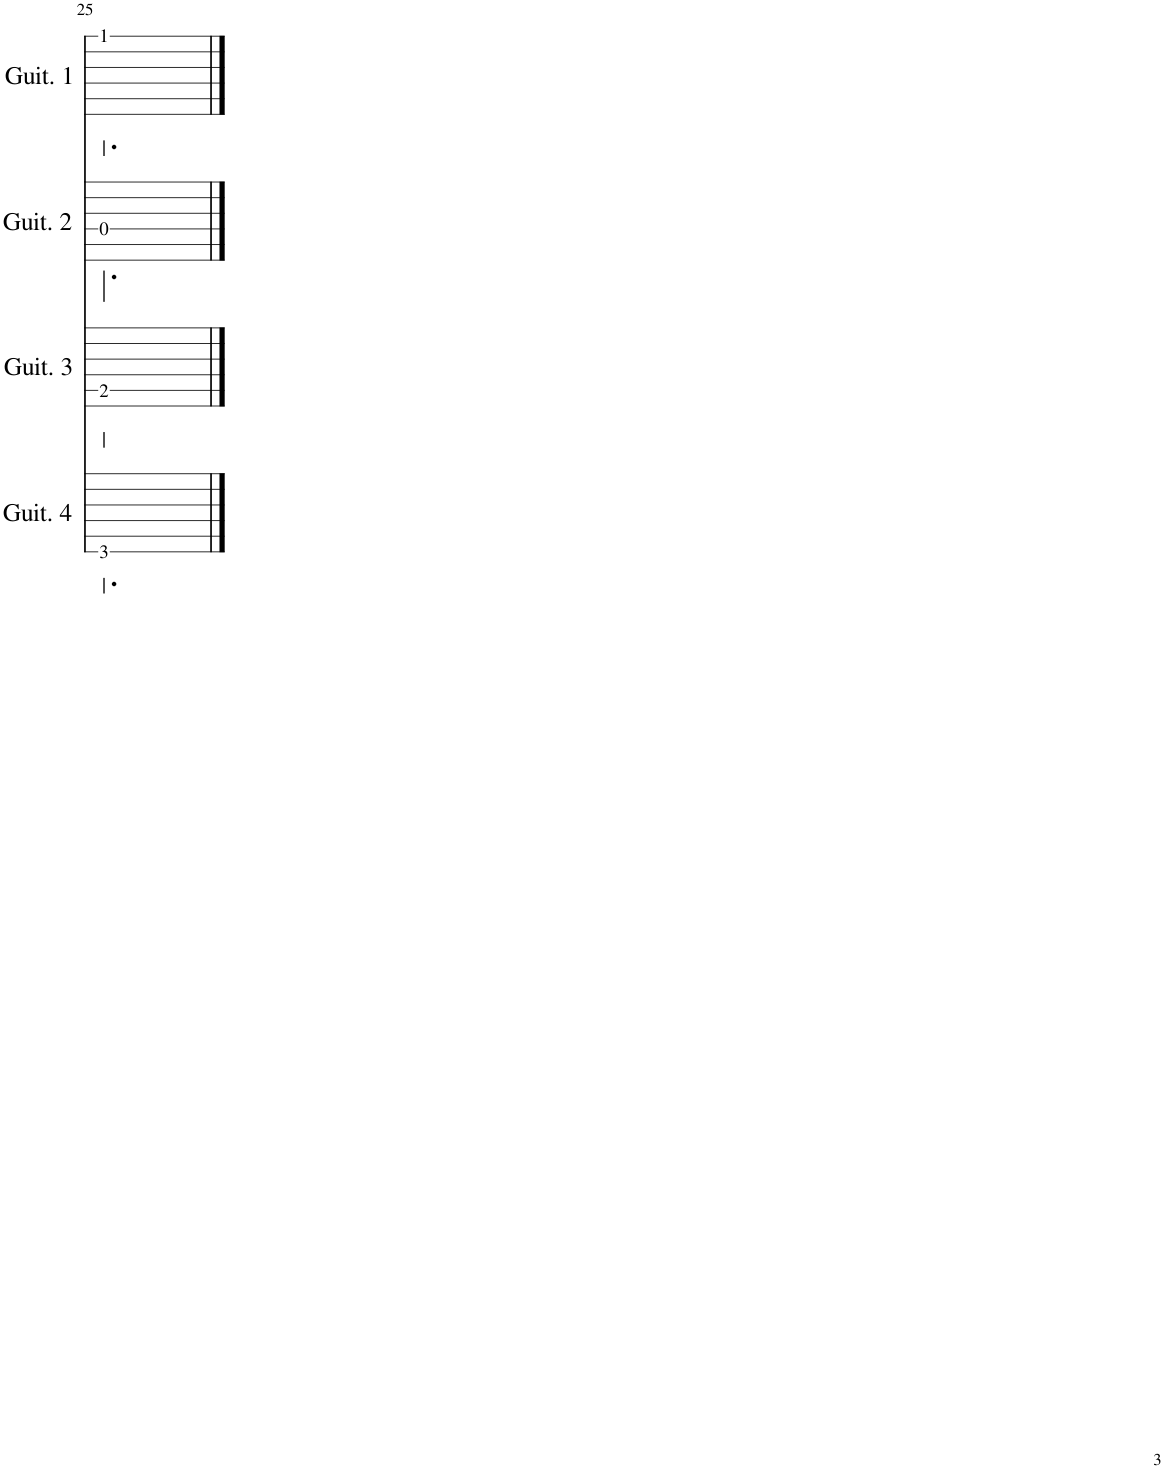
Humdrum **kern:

**kern	**kern	**kern	**kern
*part4	*part3	*part2	*part1
*staff4	*staff3	*staff2	*staff1
*I"Guitar 4	*I"Guitar 3	*I"Guitar 2	*I"Guitar 1
*I'Guit. 4	*I'Guit. 3	*I'Guit. 2	*I'Guit. 1
!!LO:PB:g=z
*	*	*	*
*k[]	*k[]	*k[]	*k[]
*M6/8	*M6/8	*M6/8	*M6/8
=25	=25	=25	=25
2.GG\	2BB\	4.D\	2.f\
.	.	4r	.
.	8r	.	.
.	8r	8r	.
==	==	==	==
*-	*-	*-	*-
